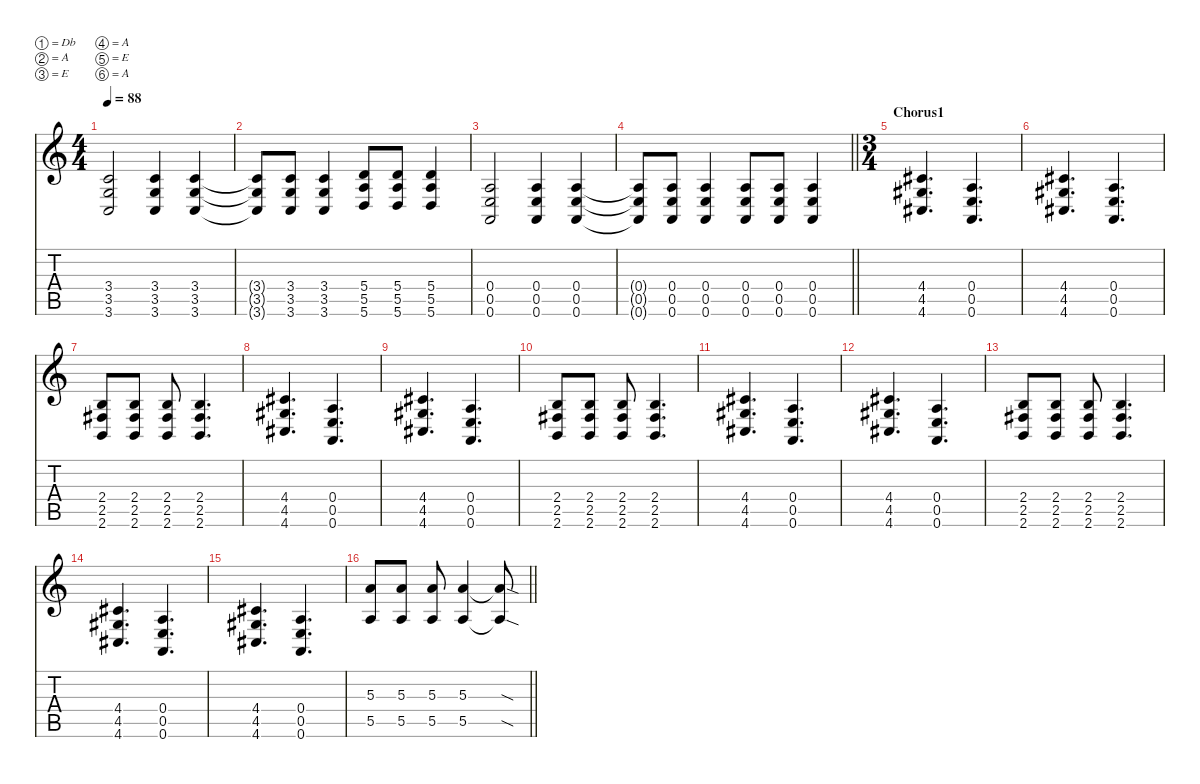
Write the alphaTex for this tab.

\defaultSystemsLayout 4
\hideDynamics
\bracketExtendMode nobrackets
\singleTrackTrackNamePolicy hidden
\multiTrackTrackNamePolicy hidden
\firstSystemTrackNameMode fullname
\otherSystemsTrackNameOrientation horizontal
\track ("Gtr2" "dist.guit.") {instrument distortionguitar}
\staff {score tabs}
\tuning (Db4 A3 E3 A2 E2 A1)
\ts (4 4)
\tempo 88
\clef g2
\ks c
(3.4 3.5 3.6).2{dy f beam Up} (3.4 3.5 3.6).4{beam Up} (3.4 3.5 3.6).4{beam Up} |
(3.4{t} 3.5{t} 3.6{t}).8{beam Up} (3.4 3.5 3.6).8{beam Up} (3.4 3.5 3.6).4{beam Up} (5.4 5.5 5.6).8{beam Up} (5.4 5.5 5.6).8{beam Up} (5.4 5.5 5.6).4{beam Up} |
(0.4 0.5 0.6).2{beam Up} (0.4 0.5 0.6).4{beam Up} (0.4 0.5 0.6).4{beam Up} |
\barLineRight lightlight
(0.4{t} 0.5{t} 0.6{t}).8{beam Up} (0.4 0.5 0.6).8{beam Up} (0.4 0.5 0.6).4{beam Up} (0.4 0.5 0.6).8{beam Up} (0.4 0.5 0.6).8{beam Up} (0.4 0.5 0.6).4{beam Up} |
\ts (3 4)
\beaming (8 2 2 2)
\section ("" "Chorus1")
(4.4{acc #} 4.5{acc #} 4.6{acc #}).4{d beam Up} (0.4 0.5 0.6).4{d beam Up} |
(4.4{acc #} 4.5{acc #} 4.6{acc #}).4{d beam Up} (0.4 0.5 0.6).4{d beam Up} |
(2.4 2.5{acc #} 2.6).8{beam Up} (2.4 2.5{acc #} 2.6).8{beam Up} (2.4 2.5{acc #} 2.6).8{beam Up} (2.4 2.5{acc #} 2.6).4{d beam Up} |
(4.4{acc #} 4.5{acc #} 4.6{acc #}).4{d beam Up} (0.4 0.5 0.6).4{d beam Up} |
(4.4{acc #} 4.5{acc #} 4.6{acc #}).4{d beam Up} (0.4 0.5 0.6).4{d beam Up} |
(2.4 2.5{acc #} 2.6).8{beam Up} (2.4 2.5{acc #} 2.6).8{beam Up} (2.4 2.5{acc #} 2.6).8{beam Up} (2.4 2.5{acc #} 2.6).4{d beam Up} |
(4.4{acc #} 4.5{acc #} 4.6{acc #}).4{d beam Up} (0.4 0.5 0.6).4{d beam Up} |
(4.4{acc #} 4.5{acc #} 4.6{acc #}).4{d beam Up} (0.4 0.5 0.6).4{d beam Up} |
(2.4 2.5{acc #} 2.6).8{beam Up} (2.4 2.5{acc #} 2.6).8{beam Up} (2.4 2.5{acc #} 2.6).8{beam Up} (2.4 2.5{acc #} 2.6).4{d beam Up} |
(4.4{acc #} 4.5{acc #} 4.6{acc #}).4{d beam Up} (0.4 0.5 0.6).4{d beam Up} |
(4.4{acc #} 4.5{acc #} 4.6{acc #}).4{d beam Up} (0.4 0.5 0.6).4{d beam Up} |
\barLineRight lightlight
(5.3 5.5).8{beam Up} (5.3 5.5).8{beam Up} (5.3 5.5).8{beam Up} (5.3 5.5).4{beam Up} (5.3{sod t} 5.5{sod t}).8{beam Up}
